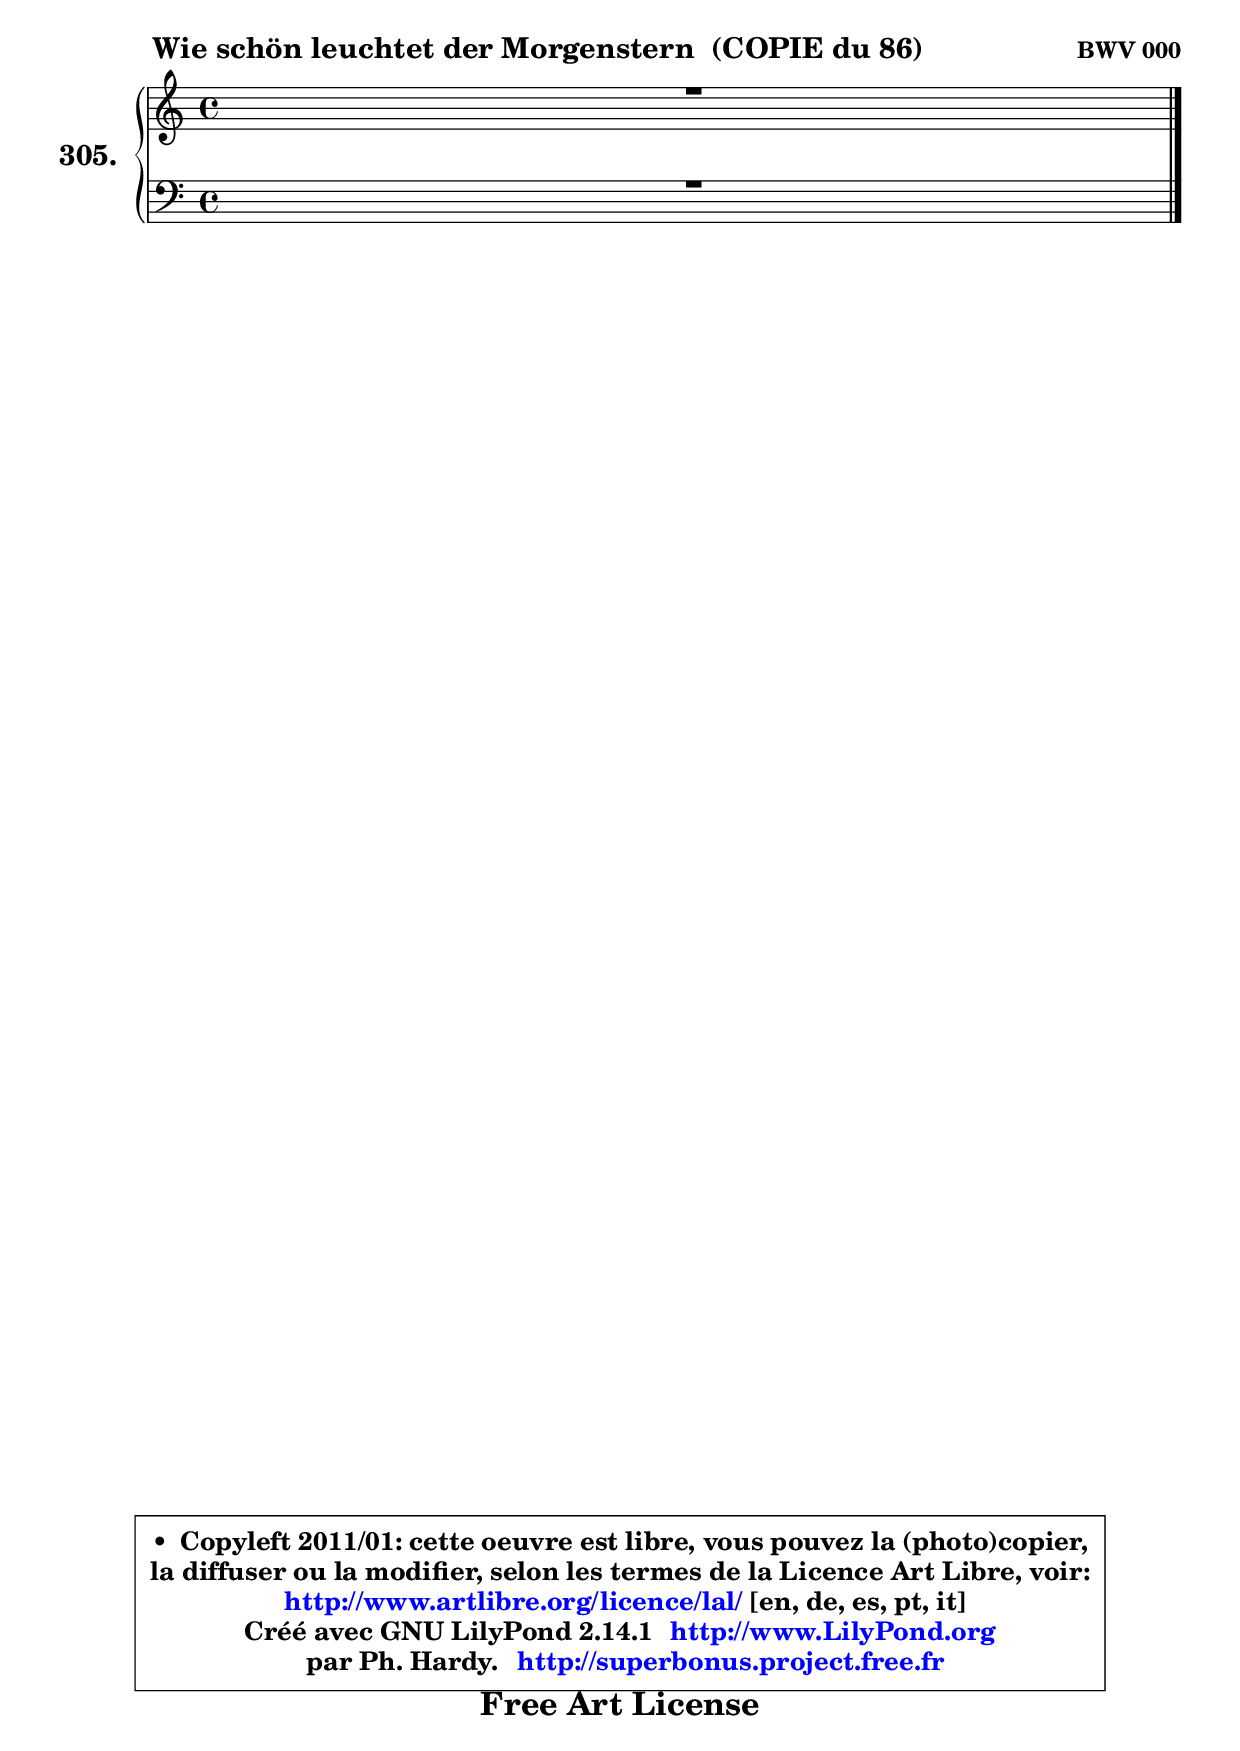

\version "2.14.1"

    \paper {
%	system-system-spacing #'padding = #0.1
%	score-system-spacing #'padding = #0.1
%	ragged-bottom = ##f
%	ragged-last-bottom = ##f
	ragged-right = ##f
	}

    \header {
      opus = \markup { \bold "BWV 000" }
      piece = \markup { \hspace #9 \fontsize #2 \bold "Wie schön leuchtet der Morgenstern  (COPIE du 86)" }
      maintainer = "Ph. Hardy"
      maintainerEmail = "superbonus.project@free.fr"
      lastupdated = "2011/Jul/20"
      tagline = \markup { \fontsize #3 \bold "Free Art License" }
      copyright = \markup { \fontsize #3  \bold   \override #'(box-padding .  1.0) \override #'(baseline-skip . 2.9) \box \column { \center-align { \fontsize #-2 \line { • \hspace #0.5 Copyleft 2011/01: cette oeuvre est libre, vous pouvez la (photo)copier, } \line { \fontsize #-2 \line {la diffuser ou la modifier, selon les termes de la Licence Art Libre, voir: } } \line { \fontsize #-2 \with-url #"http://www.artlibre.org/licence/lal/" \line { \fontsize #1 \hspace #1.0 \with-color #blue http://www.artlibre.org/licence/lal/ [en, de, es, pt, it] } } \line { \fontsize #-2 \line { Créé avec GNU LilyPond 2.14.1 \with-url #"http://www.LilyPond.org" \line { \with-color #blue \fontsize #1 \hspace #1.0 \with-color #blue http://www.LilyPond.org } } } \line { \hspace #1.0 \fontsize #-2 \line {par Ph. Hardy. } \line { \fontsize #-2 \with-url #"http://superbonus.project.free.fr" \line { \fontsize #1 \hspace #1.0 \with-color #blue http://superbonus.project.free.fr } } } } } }

	  }

  guidemidi = {
	\tempo 4 = 78

	}

  upper = {
\displayLilyMusic \transpose c c {
	\time 4/4
	\key c \major
	\clef treble
	\voiceOne
	<< { 
	% SOPRANO
	\set Voice.midiInstrument = "acoustic grand"
	\relative c' {
	R1 |
\break
        \bar "|."
	} % fin de relative
	}

	\context Voice="1" { \voiceTwo 
	% ALTO
	\set Voice.midiInstrument = "acoustic grand"
	\relative c' {
	
        \bar "|."
	} % fin de relative
	\oneVoice
	} >>
}
	}

    lower = {
\transpose c c {
	\time 4/4
	\key c \major
	\clef bass
	\voiceOne
	<< { 
	% TENOR
	\set Voice.midiInstrument = "acoustic grand"
	\relative c' {
	R1 |
\break
        \bar "|."
	} % fin de relative
	}
	\context Voice="1" { \voiceTwo 
	% BASS
	\set Voice.midiInstrument = "acoustic grand"
	\relative c {
        
        \bar "|."
	} % fin de relative
	\oneVoice
	} >>
}
	}


    \score { 

	\new PianoStaff <<
	\set PianoStaff.instrumentName = \markup { \bold \huge "305." }
	\new Staff = "upper" \upper
	\new Staff = "lower" \lower
	>>

    \layout {
%	ragged-last = ##f
	   }

         } % fin de score

  \score {
    \unfoldRepeats { << \guidemidi \upper \lower >> }
    \midi {
    \context {
     \Staff
      \remove "Staff_performer"
               }

     \context {
      \Voice
       \consists "Staff_performer"
                }

     \context { 
      \Score
      tempoWholesPerMinute = #(ly:make-moment 78 4)
		}
	    }
	}


